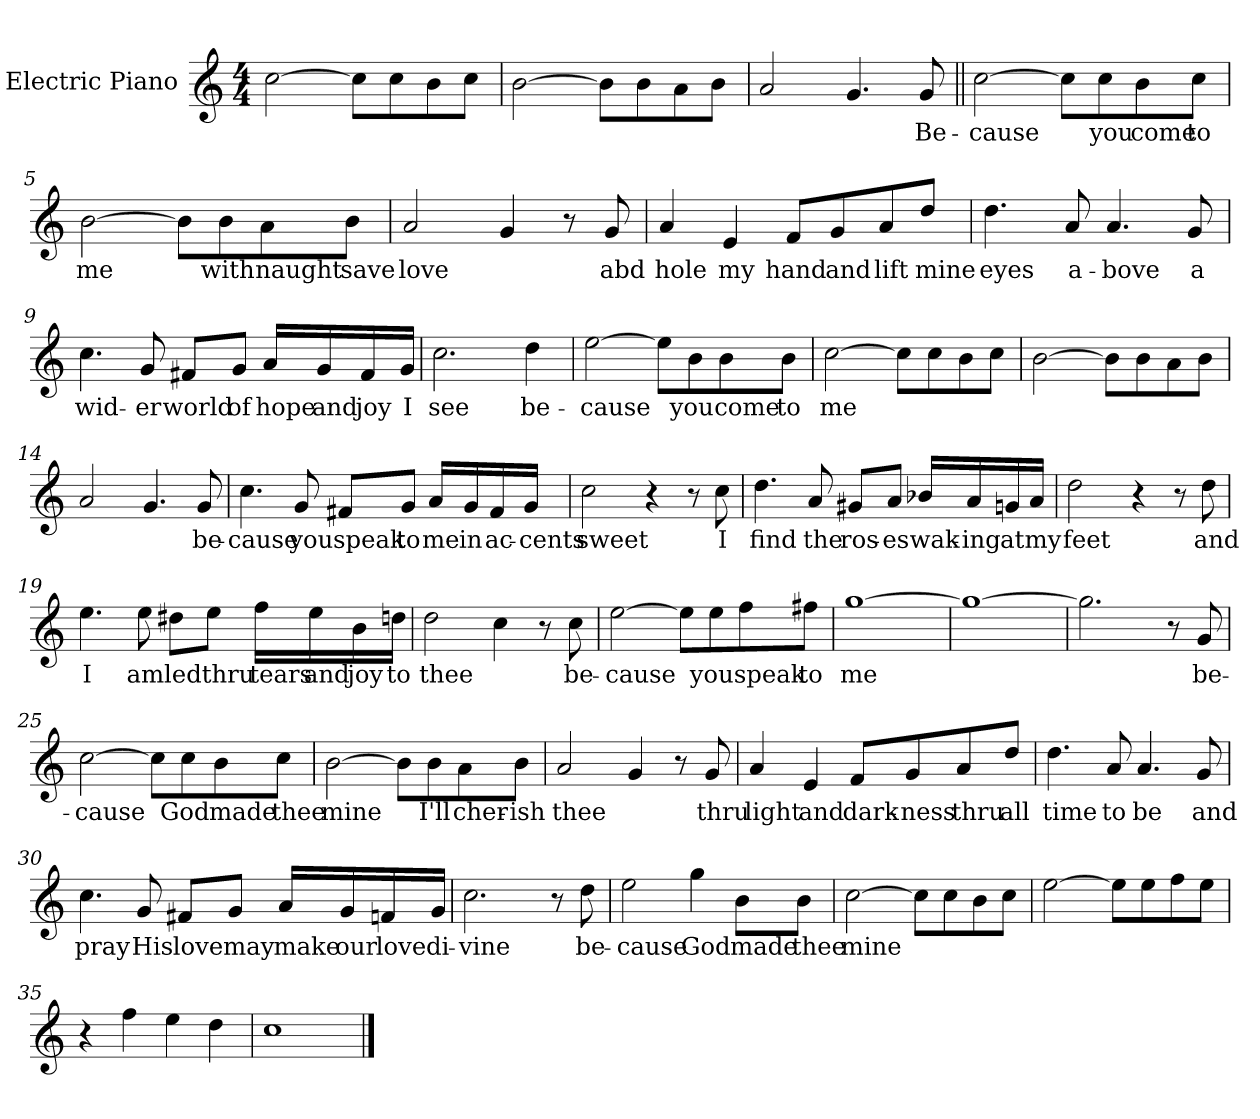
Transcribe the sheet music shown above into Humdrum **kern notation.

**kern	**text
*part1	*part1
*staff1	*staff1
*I"Electric Piano	*
*I'E.Pno	*
*clefG2	*
*k[]	*
*C:	*
*M4/4	*
=1	=1
[2cc\	.
8cc\L]	.
8cc\	.
8b\	.
8cc\J	.
=2	=2
[2b\	.
8b\L]	.
8b\	.
8a\	.
8b\J	.
=3	=3
2a/	.
4.g/	.
8g/	Be-
=4||	=4||
[2cc\	-cause
8cc\L]	.
8cc\	you
8b\	come
8cc\J	to
!!LO:LB:g=z
=5	=5
[2b\	me
8b\L]	.
8b\	with
8a\	naught
8b\J	save
=6	=6
2a/	love
4g/	.
8r	.
8g/	abd
=7	=7
4a/	hole
4e/	my
8f/L	hand
8g/	and
8a/	lift
8dd/J	mine
=8	=8
4.dd\	eyes
8a/	a-
4.a/	-bove
8g/	a
!!LO:LB:g=z
=9	=9
4.cc\	wid-
8g/	-er
8f#X/L	world
8g/J	of
16a/LL	hope
16g/	and
16f#/	joy
16g/JJ	I
=10	=10
2.cc\	see
4dd\	be-
=11	=11
[2ee\	-cause
8ee\L]	.
8b\	you
8b\	come
8b\J	to
=12	=12
[2cc\	me
8cc\L]	.
8cc\	.
8b\	.
8cc\J	.
!!LO:LB:g=z
=13	=13
[2b\	.
8b\L]	.
8b\	.
8a\	.
8b\J	.
=14	=14
2a/	.
4.g/	.
8g/	be-
=15	=15
4.cc\	-cause
8g/	you
8f#X/L	speak
8g/J	to
16a/LL	me
16g/	in
16f#/	ac-
16g/JJ	-cents
=16	=16
2cc\	sweet
4r	.
8r	.
8cc\	I
!!LO:LB:g=z
=17	=17
4.dd\	find
8a/	the
8g#X/L	ros-
8a/J	-es
16b-X/LL	wak-
16a/	-ing
16gn/	at
16a/JJ	my
=18	=18
2dd\	feet
4r	.
8r	.
8dd\	and
=19	=19
4.ee\	I
8ee\	am
8dd#X\L	led
8ee\J	thru
16ff\LL	tears
16ee\	and
16b\	joy
16ddn\JJ	to
=20	=20
2dd\	thee
4cc\	.
8r	.
8cc\	be-
!!LO:LB:g=z
=21	=21
[2ee\	-cause
8ee\L]	.
8ee\	you
8ff\	speak
8ff#X\J	to
=22	=22
[1gg	me
=23	=23
1gg_	.
=24	=24
2.gg\]	.
8r	.
8g/	be-
!!LO:LB:g=z
=25	=25
[2cc\	-cause
8cc\L]	.
8cc\	God
8b\	made
8cc\J	thee
=26	=26
[2b\	mine
8b\L]	.
8b\	I'll
8a\	cher-
8b\J	-ish
=27	=27
2a/	thee
4g/	.
8r	.
8g/	thru
=28	=28
4a/	light
4e/	and
8f/L	dark-
8g/	-ness
8a/	thru
8dd/J	all
!!LO:LB:g=z
=29	=29
4.dd\	time
8a/	to
4.a/	be
8g/	and
=30	=30
4.cc\	pray
8g/	His
8f#X/L	love
8g/J	may
16a/LL	make
16g/	our
16fn/	love
16g/JJ	di-
=31	=31
2.cc\	-vine
8r	.
8dd\	be-
=32	=32
2ee\	-cause
4gg\	God
8b\L	made
8b\J	thee
!!LO:LB:g=z
=33	=33
[2cc\	mine
8cc\L]	.
8cc\	.
8b\	.
8cc\J	.
=34	=34
[2ee\	.
8ee\L]	.
8ee\	.
8ff\	.
8ee\J	.
=35	=35
4r	.
4ff\	.
4ee\	.
4dd\	.
=36	=36
1cc	.
==	==
*-	*-
